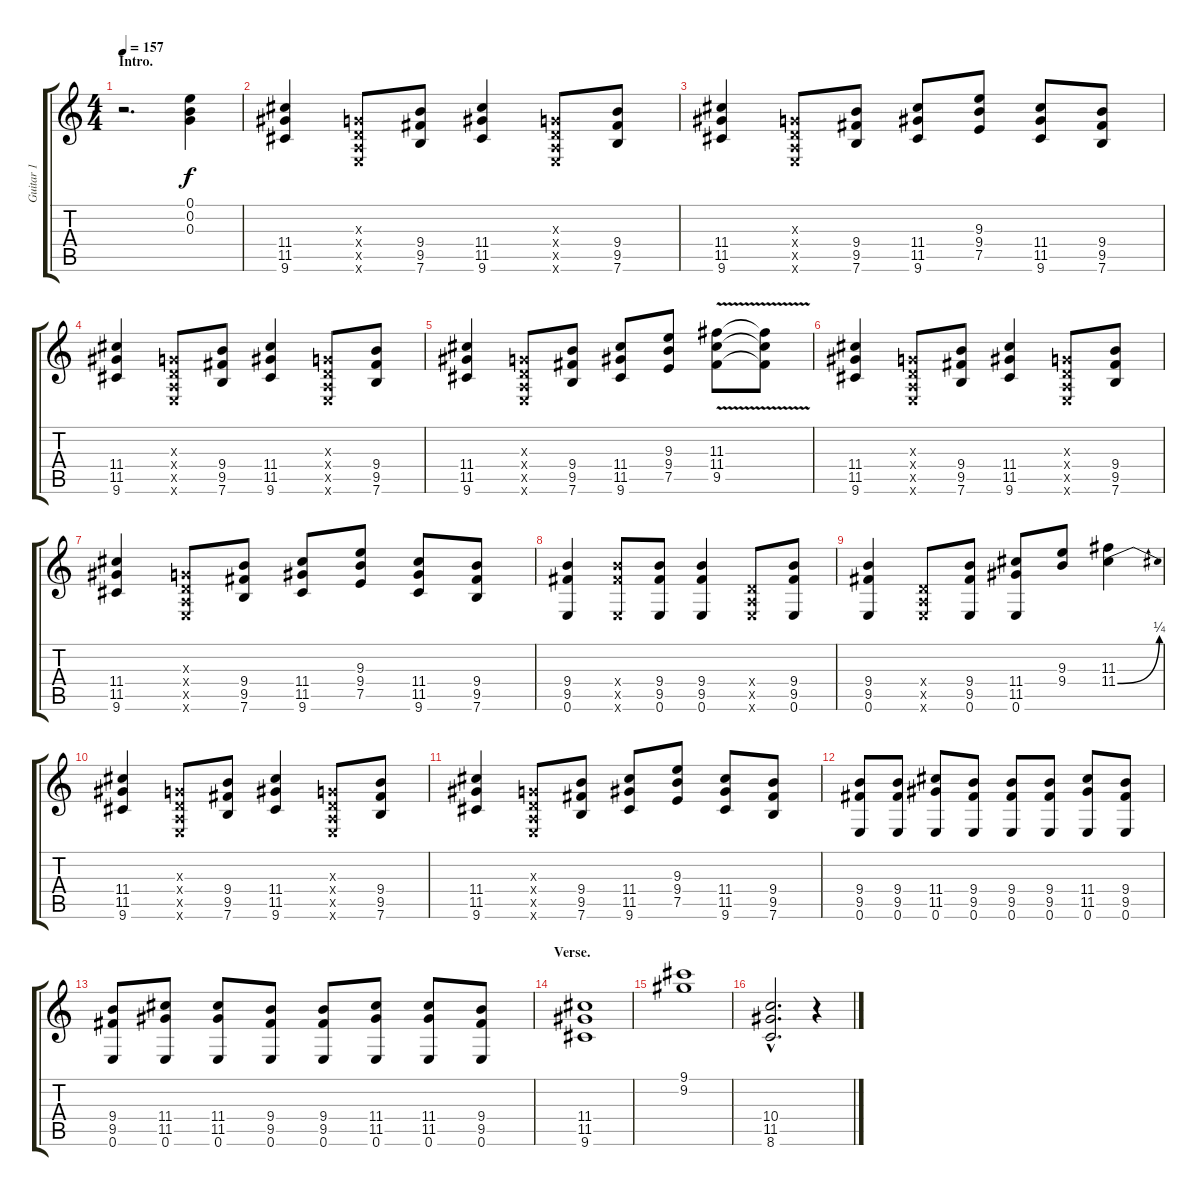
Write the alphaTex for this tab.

\track ("Guitar 1" "Guitar 1") {instrument overdrivenguitar}
\staff {score tabs}
\tuning (E4 B3 G3 D3 A2 E2) {hide}
\ts (4 4)
\section ("" "Intro.")
\tempo 157
\clef g2
\ks c
r.2{d dy f volume 13 balance 8 instrument overdrivenguitar} (0.1 0.2 0.3).4 |
(11.4 11.5 9.6).4{balance 0} (0.3{x} 0.4{x} 0.5{x} 0.6{x}).8 (9.4 9.5 7.6).8 (11.4 11.5 9.6).4 (0.3{x} 0.4{x} 0.5{x} 0.6{x}).8 (9.4 9.5 7.6).8 |
(11.4 11.5 9.6).4 (0.3{x} 0.4{x} 0.5{x} 0.6{x}).8 (9.4 9.5 7.6).8 (11.4 11.5 9.6).8 (9.3 9.4 7.5).8 (11.4 11.5 9.6).8 (9.4 9.5 7.6).8 |
(11.4 11.5 9.6).4 (0.3{x} 0.4{x} 0.5{x} 0.6{x}).8 (9.4 9.5 7.6).8 (11.4 11.5 9.6).4 (0.3{x} 0.4{x} 0.5{x} 0.6{x}).8 (9.4 9.5 7.6).8 |
(11.4 11.5 9.6).4 (0.3{x} 0.4{x} 0.5{x} 0.6{x}).8 (9.4 9.5 7.6).8 (11.4 11.5 9.6).8 (9.3 9.4 7.5).8 (11.3{v} 11.4 9.5).8 (11.3{t} 11.4{t} 9.5{t}).8 |
(11.4 11.5 9.6).4 (0.3{x} 0.4{x} 0.5{x} 0.6{x}).8 (9.4 9.5 7.6).8 (11.4 11.5 9.6).4 (0.3{x} 0.4{x} 0.5{x} 0.6{x}).8 (9.4 9.5 7.6).8 |
(11.4 11.5 9.6).4 (0.3{x} 0.4{x} 0.5{x} 0.6{x}).8 (9.4 9.5 7.6).8 (11.4 11.5 9.6).8 (9.3 9.4 7.5).8 (11.4 11.5 9.6).8 (9.4 9.5 7.6).8 |
(9.4 9.5 0.6).4 (9.4{x} 9.5{x} 0.6{x}).8 (9.4 9.5 0.6).8 (9.4 9.5 0.6).4 (0.4{x} 0.5{x} 0.6{x}).8 (9.4 9.5 0.6).8 |
(9.4 9.5 0.6).4 (0.4{x} 0.5{x} 0.6{x}).8 (9.4 9.5 0.6).8 (11.4 11.5 0.6).8 (9.3 9.4).8 (11.3 11.4{be (bend 0 0 60 1)}).4 |
(11.4 11.5 9.6).4 (0.3{x} 0.4{x} 0.5{x} 0.6{x}).8 (9.4 9.5 7.6).8 (11.4 11.5 9.6).4 (0.3{x} 0.4{x} 0.5{x} 0.6{x}).8 (9.4 9.5 7.6).8 |
(11.4 11.5 9.6).4 (0.3{x} 0.4{x} 0.5{x} 0.6{x}).8 (9.4 9.5 7.6).8 (11.4 11.5 9.6).8 (9.3 9.4 7.5).8 (11.4 11.5 9.6).8 (9.4 9.5 7.6).8 |
(9.4 9.5 0.6).8 (9.4 9.5 0.6).8 (11.4 11.5 0.6).8 (9.4 9.5 0.6).8 (9.4 9.5 0.6).8 (9.4 9.5 0.6).8 (11.4 11.5 0.6).8 (9.4 9.5 0.6).8 |
(9.4 9.5 0.6).8 (11.4 11.5 0.6).8 (11.4 11.5 0.6).8 (9.4 9.5 0.6).8 (9.4 9.5 0.6).8 (11.4 11.5 0.6).8 (11.4 11.5 0.6).8 (9.4 9.5 0.6).8 |
\section ("" "Verse.")
(11.4 11.5 9.6).1 |
(9.1 9.2).1 |
(10.4{hac} 11.5{hac} 8.6{hac}).2{d} r.4
